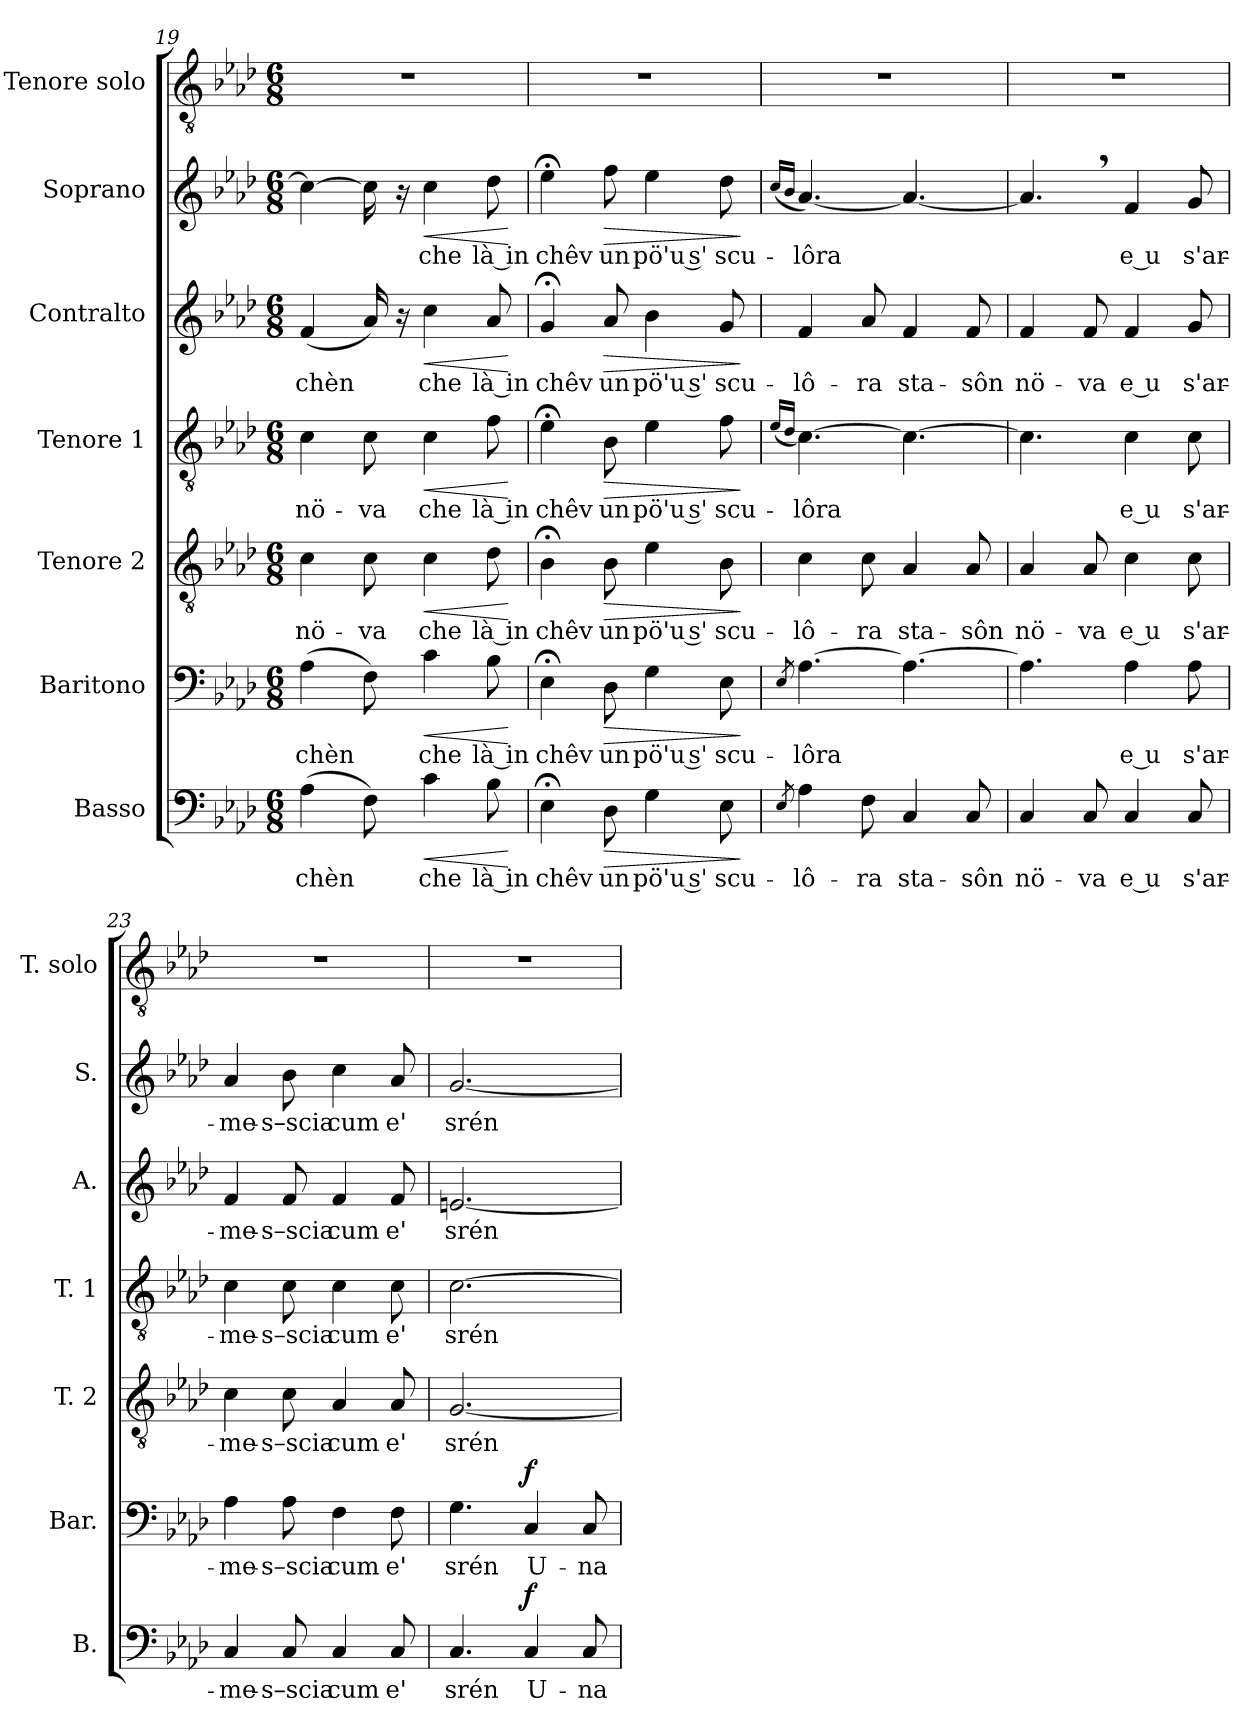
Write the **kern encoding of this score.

**kern	**text	**dynam	**kern	**text	**dynam	**kern	**text	**dynam	**kern	**text	**dynam	**kern	**text	**dynam	**kern	**text	**dynam	**kern
*part7	*part7	*part7	*part6	*part6	*part6	*part5	*part5	*part5	*part4	*part4	*part4	*part3	*part3	*part3	*part2	*part2	*part2	*part1
*staff7	*staff7	*staff7	*staff6	*staff6	*staff6	*staff5	*staff5	*staff5	*staff4	*staff4	*staff4	*staff3	*staff3	*staff3	*staff2	*staff2	*staff2	*staff1
*I"Basso	*	*	*I"Baritono	*	*	*I"Tenore 2	*	*	*I"Tenore 1	*	*	*I"Contralto	*	*	*I"Soprano	*	*	*I"Tenore solo
*I'B.	*	*	*I'Bar.	*	*	*I'T. 2	*	*	*I'T. 1	*	*	*I'A.	*	*	*I'S.	*	*	*I'T. solo
*clefF4	*	*	*clefF4	*	*	*clefGv2	*	*	*clefGv2	*	*	*clefG2	*	*	*clefG2	*	*	*clefGv2
*k[b-e-a-d-]	*	*	*k[b-e-a-d-]	*	*	*k[b-e-a-d-]	*	*	*k[b-e-a-d-]	*	*	*k[b-e-a-d-]	*	*	*k[b-e-a-d-]	*	*	*k[b-e-a-d-]
*M6/8	*	*	*M6/8	*	*	*M6/8	*	*	*M6/8	*	*	*M6/8	*	*	*M6/8	*	*	*M6/8
=19	=19	=19	=19	=19	=19	=19	=19	=19	=19	=19	=19	=19	=19	=19	=19	=19	=19	=19
!	!LO:LY:b	!	!	!LO:LY:b	!	!	!LO:LY:b	!	!	!LO:LY:b	!	!	!LO:LY:b	!	!	!	!	!
(>4A-\	-chèn	.	(>4A-\	-chèn	.	4c\	nö-	.	4c\	nö-	.	(<4f/	-chèn	.	4cc\_	.	.	2.r
!	!	!	!	!	!	!	!LO:LY:b	!	!	!LO:LY:b	!	!	!	!	!	!	!	!
8F\)	.	.	8F\)	.	.	8c\	-va	.	8c\	-va	.	16a-/)	.	.	16cc\]	.	.	.
.	.	.	.	.	.	.	.	.	.	.	.	16r	.	.	16r	.	.	.
!	!LO:LY:b	!LO:HP:b	!	!LO:LY:b	!LO:HP:b	!	!LO:LY:b	!LO:HP:b	!	!LO:LY:b	!LO:HP:b	!	!LO:LY:b	!LO:HP:b	!	!LO:LY:b	!LO:HP:b	!
4c\	che	<	4c\	che	<	4c\	che	<	4c\	che	<	4cc\	che	<	4cc\	che	<	.
!	!LO:LY:b	!	!	!LO:LY:b	!	!	!LO:LY:b	!	!	!LO:LY:b	!	!	!LO:LY:b	!	!	!LO:LY:b	!	!
8B-\	là in	.	8B-\	là in	.	8d-\	là in	.	8f\	là in	.	8a-/	là in	.	8dd-\	là in	.	.
.	.	[	.	.	[	.	.	[	.	.	[	.	.	[	.	.	[	.
=20	=20	=20	=20	=20	=20	=20	=20	=20	=20	=20	=20	=20	=20	=20	=20	=20	=20	=20
!	!LO:LY:b	!	!	!LO:LY:b	!	!	!LO:LY:b	!	!	!LO:LY:b	!	!	!LO:LY:b	!	!	!LO:LY:b	!	!
4E-;<\	chêv	.	4E-;<\	chêv	.	4B-;<\	chêv	.	4e-;<\	chêv	.	4g;</	chêv	.	4ee-;<\	chêv	.	2.r
!	!LO:LY:b	!LO:HP:b	!	!LO:LY:b	!LO:HP:b	!	!LO:LY:b	!LO:HP:b	!	!LO:LY:b	!LO:HP:b	!	!LO:LY:b	!LO:HP:b	!	!LO:LY:b	!LO:HP:b	!
8D-\	un	>	8D-\	un	>	8B-\	un	>	8B-\	un	>	8a-/	un	>	8ff\	un	>	.
!	!LO:LY:b	!	!	!LO:LY:b	!	!	!LO:LY:b	!	!	!LO:LY:b	!	!	!LO:LY:b	!	!	!LO:LY:b	!	!
4G\	pö'u s'	.	4G\	pö'u s'	.	4e-\	pö'u s'	.	4e-\	pö'u s'	.	4b-\	pö'u s'	.	4ee-\	pö'u s'	.	.
!	!LO:LY:b	!	!	!LO:LY:b	!	!	!LO:LY:b	!	!	!LO:LY:b	!	!	!LO:LY:b	!	!	!LO:LY:b	!	!
8E-\	scu-	.	8E-\	scu-	.	8B-\	scu-	.	8f\	scu-	.	8g/	scu-	.	8dd-\	scu-	.	.
.	.	]	.	.	]	.	.	]	.	.	]	.	.	]	.	.	]	.
=21	=21	=21	=21	=21	=21	=21	=21	=21	=21	=21	=21	=21	=21	=21	=21	=21	=21	=21
.	.	.	.	.	.	.	.	.	(<16qe-/LL	.	.	.	.	.	(<16qcc/LL	.	.	.
8qE-/	.	.	8qE-/	.	.	.	.	.	16qd-/JJ	.	.	.	.	.	16qb-/JJ	.	.	.
!	!LO:LY:b	!	!	!LO:LY:b	!	!	!LO:LY:b	!	!	!LO:LY:b	!	!	!LO:LY:b	!	!	!LO:LY:b	!	!
4A-\	lô-	.	[4.A-\	-lôra	.	4c\	lô-	.	[4.c\)	-lôra	.	4f/	lô-	.	[4.a-/)	-lôra	.	2.r
!	!LO:LY:b	!	!	!	!	!	!LO:LY:b	!	!	!	!	!	!LO:LY:b	!	!	!	!	!
8F\	-ra	.	.	.	.	8c\	-ra	.	.	.	.	8a-/	-ra	.	.	.	.	.
!	!LO:LY:b	!	!	!	!	!	!LO:LY:b	!	!	!	!	!	!LO:LY:b	!	!	!	!	!
4C/	sta-	.	4.A-\_	.	.	4A-/	sta-	.	4.c\_	.	.	4f/	sta-	.	4.a-/_	.	.	.
!	!LO:LY:b	!	!	!	!	!	!LO:LY:b	!	!	!	!	!	!LO:LY:b	!	!	!	!	!
8C/	-sôn	.	.	.	.	8A-/	-sôn	.	.	.	.	8f/	-sôn	.	.	.	.	.
=22	=22	=22	=22	=22	=22	=22	=22	=22	=22	=22	=22	=22	=22	=22	=22	=22	=22	=22
!	!LO:LY:b	!	!	!	!	!	!LO:LY:b	!	!	!	!	!	!LO:LY:b	!	!	!	!	!
4C/	nö-	.	4.A-\]	.	.	4A-/	nö-	.	4.c\]	.	.	4f/	nö-	.	4.a-,/]	.	.	2.r
!	!LO:LY:b	!	!	!	!	!	!LO:LY:b	!	!	!	!	!	!LO:LY:b	!	!	!	!	!
8C/	-va	.	.	.	.	8A-/	-va	.	.	.	.	8f/	-va	.	.	.	.	.
!	!LO:LY:b	!	!	!LO:LY:b	!	!	!LO:LY:b	!	!	!LO:LY:b	!	!	!LO:LY:b	!	!	!LO:LY:b	!	!
4C/	e u	.	4A-\	e u	.	4c\	e u	.	4c\	e u	.	4f/	e u	.	4f/	e u	.	.
!	!LO:LY:b	!	!	!LO:LY:b	!	!	!LO:LY:b	!	!	!LO:LY:b	!	!	!LO:LY:b	!	!	!LO:LY:b	!	!
8C/	s'ar-	.	8A-\	s'ar-	.	8c\	s'ar-	.	8c\	s'ar-	.	8g/	s'ar-	.	8g/	s'ar-	.	.
!!LO:PB:g=z
=23	=23	=23	=23	=23	=23	=23	=23	=23	=23	=23	=23	=23	=23	=23	=23	=23	=23	=23
!	!LO:LY:b	!	!	!LO:LY:b	!	!	!LO:LY:b	!	!	!LO:LY:b	!	!	!LO:LY:b	!	!	!LO:LY:b	!	!
4C/	-me-	.	4A-\	-me-	.	4c\	-me-	.	4c\	-me-	.	4f/	-me-	.	4a-/	-me-	.	2.r
!	!LO:LY:b	!	!	!LO:LY:b	!	!	!LO:LY:b	!	!	!LO:LY:b	!	!	!LO:LY:b	!	!	!LO:LY:b	!	!
8C/	-s–scia	.	8A-\	-s–scia	.	8c\	-s–scia	.	8c\	-s–scia	.	8f/	-s–scia	.	8b-\	-s–scia	.	.
!	!LO:LY:b	!	!	!LO:LY:b	!	!	!LO:LY:b	!	!	!LO:LY:b	!	!	!LO:LY:b	!	!	!LO:LY:b	!	!
4C/	cum	.	4F\	cum	.	4A-/	cum	.	4c\	cum	.	4f/	cum	.	4cc\	cum	.	.
!	!LO:LY:b	!	!	!LO:LY:b	!	!	!LO:LY:b	!	!	!LO:LY:b	!	!	!LO:LY:b	!	!	!LO:LY:b	!	!
8C/	e'	.	8F\	e'	.	8A-/	e'	.	8c\	e'	.	8f/	e'	.	8a-/	e'	.	.
=24	=24	=24	=24	=24	=24	=24	=24	=24	=24	=24	=24	=24	=24	=24	=24	=24	=24	=24
!	!LO:LY:b	!	!	!LO:LY:b	!	!	!LO:LY:b	!	!	!LO:LY:b	!	!	!LO:LY:b	!	!	!LO:LY:b	!	!
4.C/	-srén	.	4.G\	-srén	.	[2.G/	-srén	.	[2.c\	-srén	.	[2.en/	-srén	.	[2.g/	-srén	.	2.r
!	!LO:LY:b	!LO:DY:a	!	!LO:LY:b	!LO:DY:a	!	!	!	!	!	!	!	!	!	!	!	!	!
4C/	U-	f	4C/	U-	f	.	.	.	.	.	.	.	.	.	.	.	.	.
!	!LO:LY:b	!	!	!LO:LY:b	!	!	!	!	!	!	!	!	!	!	!	!	!	!
8C/	-na	.	8C/	-na	.	.	.	.	.	.	.	.	.	.	.	.	.	.
=	=	=	=	=	=	=	=	=	=	=	=	=	=	=	=	=	=	=
*-	*-	*-	*-	*-	*-	*-	*-	*-	*-	*-	*-	*-	*-	*-	*-	*-	*-	*-
